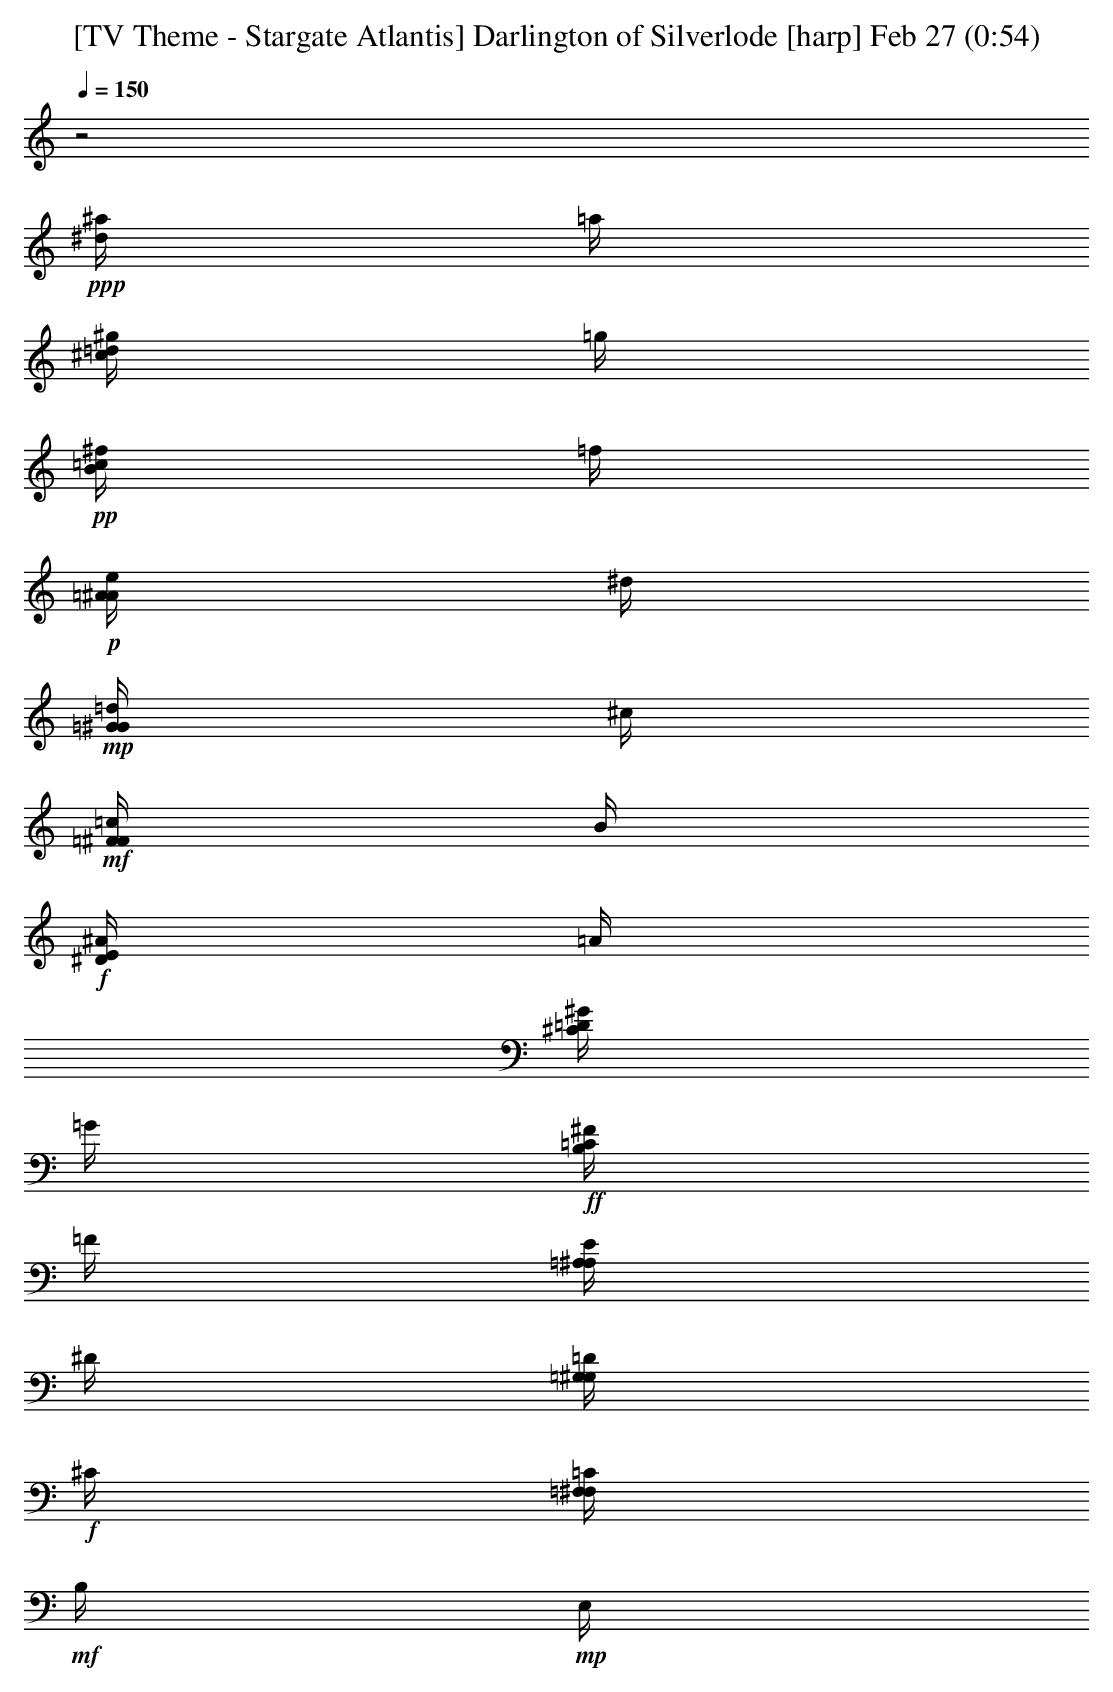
X:1
T: [TV Theme - Stargate Atlantis] Darlington of Silverlode [harp] Feb 27 (0:54)
L: 1/4
K: C
Q: 1/4=150
z2
+ppp+ [^d/4^a/4]
=a/4
[^c/4=d/4^g/4]
=g/4
+pp+ [B/4=c/4^f/4]
=f/4
+p+ [=A/4^A/4e/4]
^d/4
+mp+ [=G/4^G/4=d/4]
^c/4
+mf+ [=F/4^F/4=c/4]
B/4
+f+ [^D/4E/4^A/4]
=A/4
[^C/4=D/4^G/4]
=G/4
+ff+ [B,/4=C/4^F/4]
=F/4
[=A,/4^A,/4E/4]
^D/4
[=G,/4^G,/4=D/4]
+f+ ^C/4
[=F,/4^F,/4=C/4]
+mf+ B,/4
+mp+ E,/4
